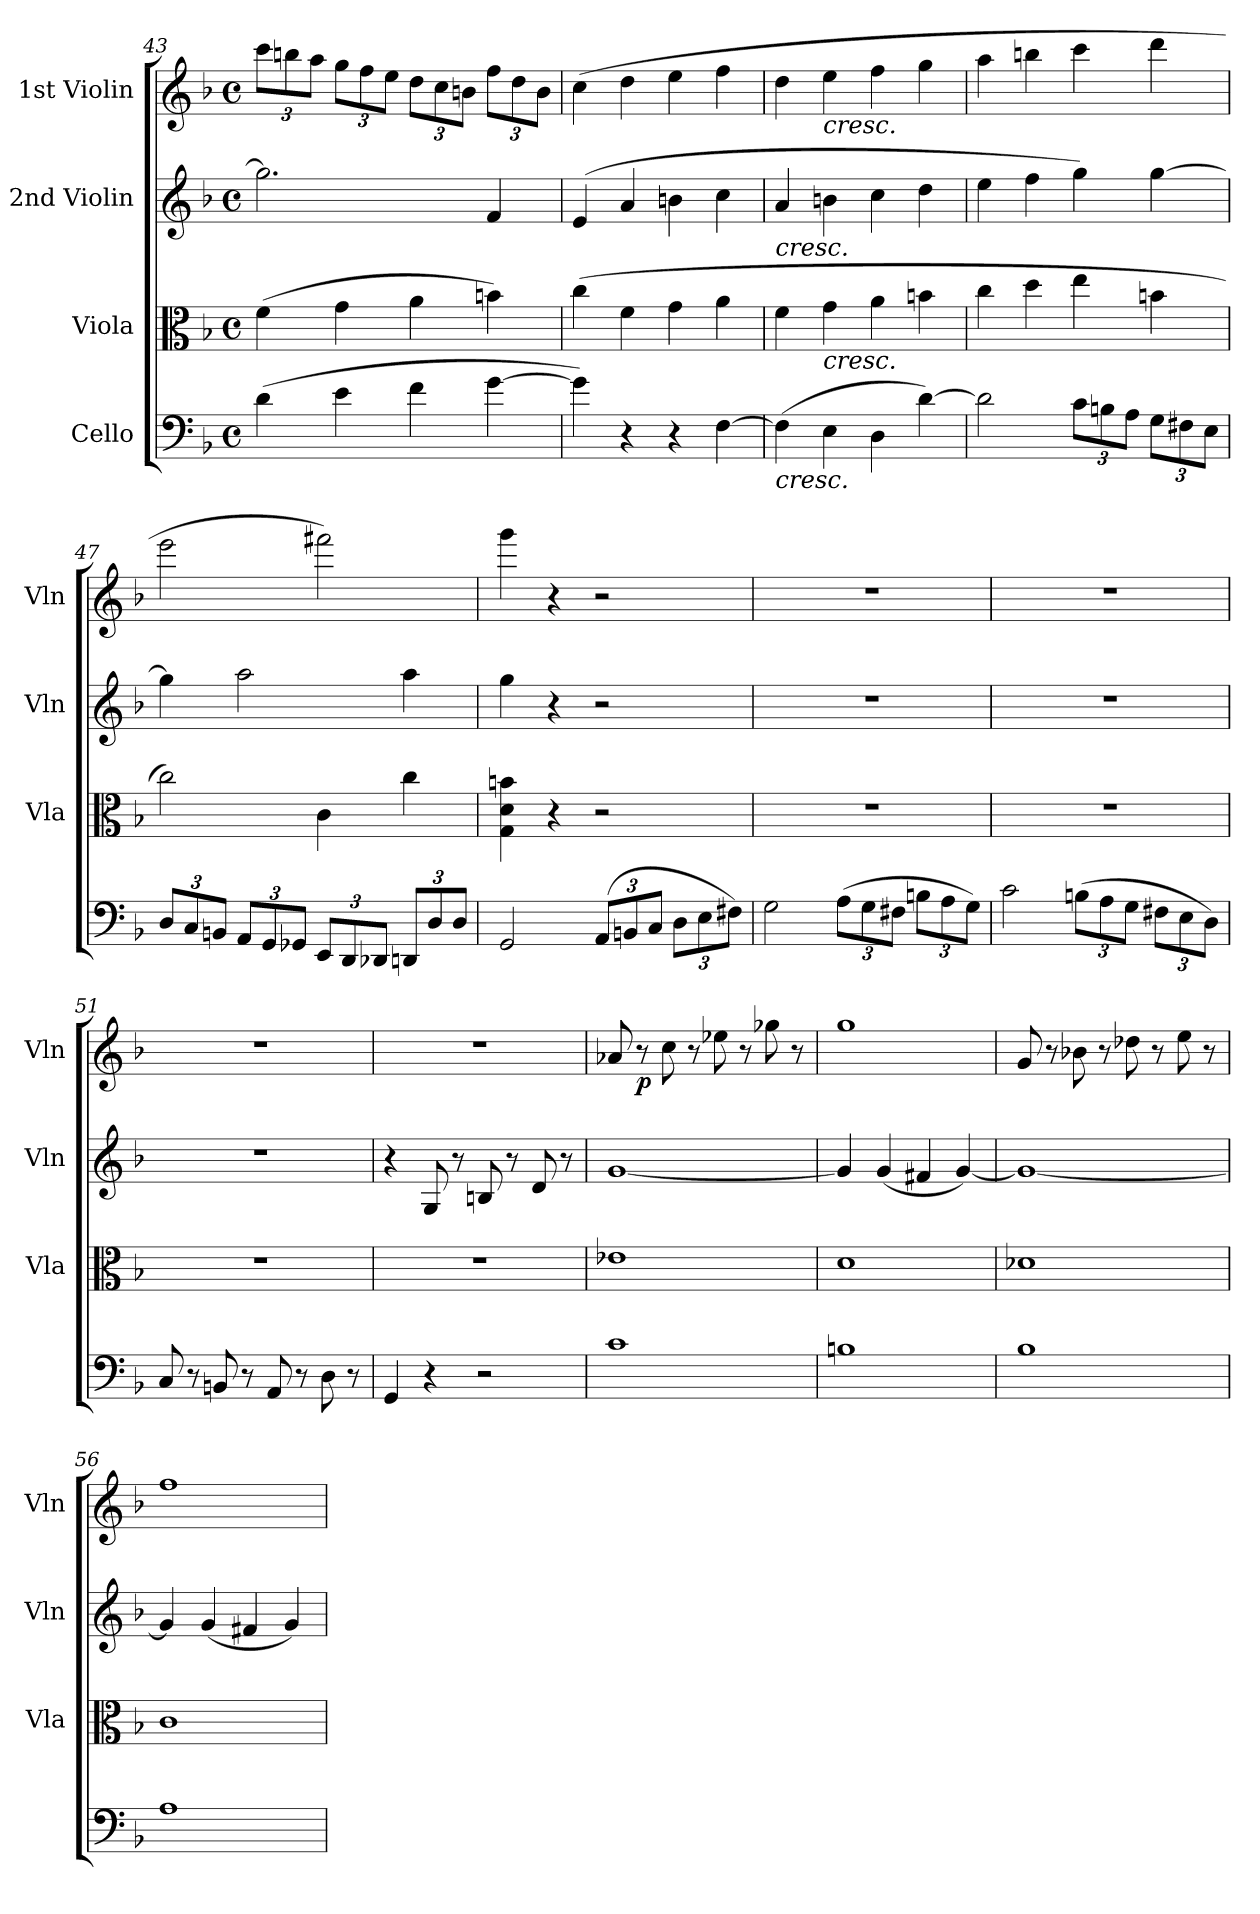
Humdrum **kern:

**kern	**kern	**kern	**kern	**dynam
*part4	*part3	*part2	*part1	*part1
*staff4	*staff3	*staff2	*staff1	*staff1
*I"Cello	*I"Viola	*I"2nd Violin	*I"1st Violin	*
*	*I'Vla	*I'Vln	*I'Vln	*
*clefF4	*clefC3	*clefG2	*clefG2	*
*k[b-]	*k[b-]	*k[b-]	*k[b-]	*
*F:	*F:	*F:	*F:	*
*M4/4	*M4/4	*M4/4	*M4/4	*
*met(c)	*met(c)	*met(c)	*met(c)	*
=43	=43	=43	=43	=43
(4d	(4f	2.gg]	12cccL	.
.	.	.	12bbn	.
.	.	.	12aaJ	.
4e	4g	.	12ggL	.
.	.	.	12ff	.
.	.	.	12eeJ	.
4f	4a	.	12ddL	.
.	.	.	12cc	.
.	.	.	12bnJ	.
[4g	4bn)	4f	12ffL	.
.	.	.	12dd	.
.	.	.	12bJ	.
=44	=44	=44	=44	=44
4g])	(4cc	(4e	(4cc	.
4r	4f	4a	4dd	.
4r	4g	4bn	4ee	.
[4F	4a	4cc	4ff	.
=45	=45	=45	=45	=45
!	!	!LO:TX:b:i:t=cresc.	!	!
!LO:TX:b:i:t=cresc.	!	!	!	!
(4F]	4f	4a	4dd	.
!	!	!	!LO:TX:b:i:t=cresc.	!
!	!LO:TX:b:i:t=cresc.	!	!	!
4E	4g	4bn	4ee	.
4D	4a	4cc	4ff	.
[4d)	4bn	4dd	4gg	.
=46	=46	=46	=46	=46
2d]	4cc	4ee	4aa	.
.	4dd	4ff	4bbn	.
12cL	4ee	4gg)	4ccc	.
12Bn	.	.	.	.
12AJ	.	.	.	.
12GL	4bn	[4gg	4ddd	.
12F#X	.	.	.	.
12EJ	.	.	.	.
=47	=47	=47	=47	=47
12DL	2cc)	4gg]	2eee	.
12C	.	.	.	.
12BBnJ	.	.	.	.
12AAL	.	2aa	.	.
12GG	.	.	.	.
12GG-XJ	.	.	.	.
12EEL	4c	.	2fff#X)	.
12DD	.	.	.	.
12DD-XJ	.	.	.	.
12DDnL	4cc	4aa	.	.
12D	.	.	.	.
12DJ	.	.	.	.
=48	=48	=48	=48	=48
2GG	4G 4d 4bn	4gg	4ggg	.
.	4r	4r	4r	.
(12AAL	2r	2r	2r	.
12BBn	.	.	.	.
12CJ	.	.	.	.
12DL	.	.	.	.
12E	.	.	.	.
12F#XJ)	.	.	.	.
=49	=49	=49	=49	=49
2G	1r	1r	1r	.
(12AL	.	.	.	.
12G	.	.	.	.
12F#XJ	.	.	.	.
12BnL	.	.	.	.
12A	.	.	.	.
12GJ)	.	.	.	.
=50	=50	=50	=50	=50
2c	1r	1r	1r	.
(12BnL	.	.	.	.
12A	.	.	.	.
12GJ	.	.	.	.
12F#XL	.	.	.	.
12E	.	.	.	.
12DJ)	.	.	.	.
=51	=51	=51	=51	=51
8C	1r	1r	1r	.
8r	.	.	.	.
8BBn	.	.	.	.
8r	.	.	.	.
8AA	.	.	.	.
8r	.	.	.	.
8D	.	.	.	.
8r	.	.	.	.
=52	=52	=52	=52	=52
4GG	1r	4r	1r	.
4r	.	8G	.	.
.	.	8r	.	.
2r	.	8Bn	.	.
.	.	8r	.	.
.	.	8d	.	.
.	.	8r	.	.
=53	=53	=53	=53	=53
1c	1e-X	[1g	8a-X	.
.	.	.	8r	p
.	.	.	8cc	.
.	.	.	8r	.
.	.	.	8ee-X	.
.	.	.	8r	.
.	.	.	8gg-X	.
.	.	.	8r	.
=54	=54	=54	=54	=54
1Bn	1d	4g]	1gg	.
.	.	(4g	.	.
.	.	4f#X	.	.
.	.	[4g)	.	.
=55	=55	=55	=55	=55
1B-	1d-X	1g_	8g	.
.	.	.	8r	.
.	.	.	8b-X	.
.	.	.	8r	.
.	.	.	8dd-X	.
.	.	.	8r	.
.	.	.	8ee	.
.	.	.	8r	.
=56	=56	=56	=56	=56
1A	1c	4g]	1ff	.
.	.	(4g	.	.
.	.	4f#X	.	.
.	.	4g)	.	.
=	=	=	=	=
*-	*-	*-	*-	*-
